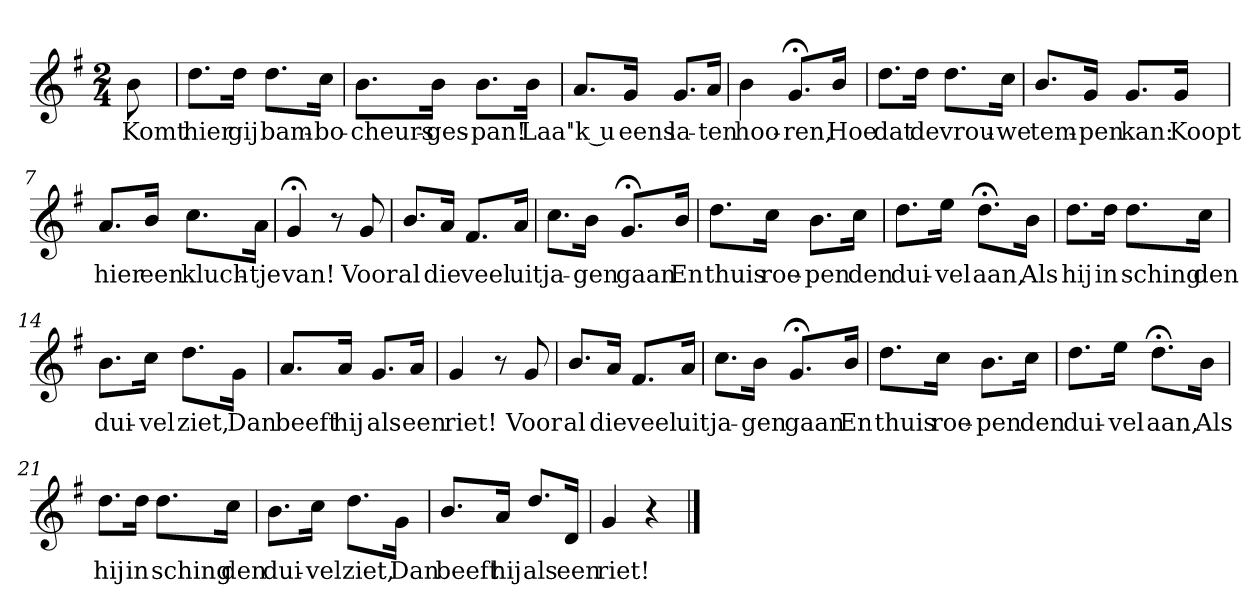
**kern	**text
*part1	*part1
*staff1	*staff1
*clefG2	*
*k[f#]	*
*G:	*
*M2/4	*
*MM120	*
=	=
8b	Komt
=1	=1
8.dd\L	hier
16dd\Jk	gij
8.dd\L	bam-
16cc\Jk	-bo-
=2	=2
8.b\L	-cheurs-
16b\Jk	-ges-
8.b\L	-pan!
16b\Jk	Laa'
=3	=3
8.a/L	'k u
16g/Jk	eens
8.g/L	la-
16a/Jk	-ten
=4	=4
4b	hoo-
8.g;</L	-ren,
16b/Jk	Hoe
=5	=5
8.dd\L	dat
16dd\Jk	de
8.dd\L	vrou-
16cc\Jk	-we
=6	=6
8.b/L	tem-
16g/Jk	-pen
8.g/L	kan:
16g/Jk	Koopt
=7	=7
8.a/L	hier
16b/Jk	een
8.cc\L	kluch-
16a\Jk	-tje
=8	=8
4g;<	van!
8r	.
8g	Voor
=9	=9
8.b/L	al
16a/Jk	die
8.f#/L	veel
16a/Jk	uit
=10	=10
8.cc\L	ja-
16b\Jk	-gen
8.g;</L	gaan
16b/Jk	En
=11	=11
8.dd\L	thuis
16cc\Jk	roe-
8.b\L	-pen
16cc\Jk	den
=12	=12
8.dd\L	dui-
16ee\Jk	-vel
8.dd;<\L	aan,
16b\Jk	Als
=13	=13
8.dd\L	hij
16dd\Jk	in
8.dd\L	sching
16cc\Jk	den
=14	=14
8.b\L	dui-
16cc\Jk	-vel
8.dd\L	ziet,
16g\Jk	Dan
=15	=15
8.a/L	beeft
16a/Jk	hij
8.g/L	als
16a/Jk	een
=16	=16
4g	riet!
8r	.
8g	Voor
=17	=17
8.b/L	al
16a/Jk	die
8.f#/L	veel
16a/Jk	uit
=18	=18
8.cc\L	ja-
16b\Jk	-gen
8.g;</L	gaan
16b/Jk	En
=19	=19
8.dd\L	thuis
16cc\Jk	roe-
8.b\L	-pen
16cc\Jk	den
=20	=20
8.dd\L	dui-
16ee\Jk	-vel
8.dd;<\L	aan,
16b\Jk	Als
=21	=21
8.dd\L	hij
16dd\Jk	in
8.dd\L	sching
16cc\Jk	den
=22	=22
8.b\L	dui-
16cc\Jk	-vel
8.dd\L	ziet,
16g\Jk	Dan
=23	=23
8.b/L	beeft
16a/Jk	hij
8.dd/L	als
16d/Jk	een
=24	=24
4g	riet!
4r	.
==	==
*-	*-
